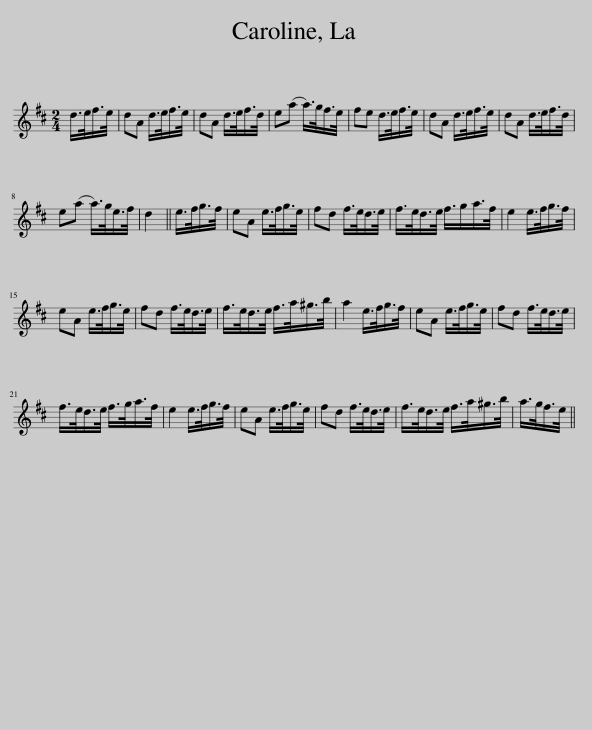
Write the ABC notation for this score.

X:1
L:1/8
M:2/4
I:linebreak $
K:D
V:1 treble
V:1
 d/>e/f/>e/ | dA d/>e/f/>e/ | dA d/>e/f/>d/ | e(a a/>)g/f/>e/ | fe d/>e/f/>e/ | %5
 dA d/>e/f/>e/ | dA d/>e/f/>d/ |$ e(a a/>)g/e/>f/ | d2 || e/>f/g/>f/ | %10
 eA e/>f/g/>e/ | fd f/>e/d/>e/ | f/>e/d/>e/ f3/4g/a/>f/ | e2 e/>f/g/>f/ |$ eA e/>f/g/>e/ | %15
 fd f/>e/d/>e/ | f/>e/d/>e/ f/>a/^g/>b/ | a2 e/>f/g/>f/ | eA e/>f/g/>e/ | fd f/>e/d/>e/ |$ %20
 f/>e/d/>e/ f/>g/a/>f/ | e2 e/>f/g/>f/ | eA e/>f/g/>e/ | fd f/>e/d/>e/ | f/>e/d/>e/ f/>a/^g/>b/ | %25
 a/>g/f/>e/ || %26
